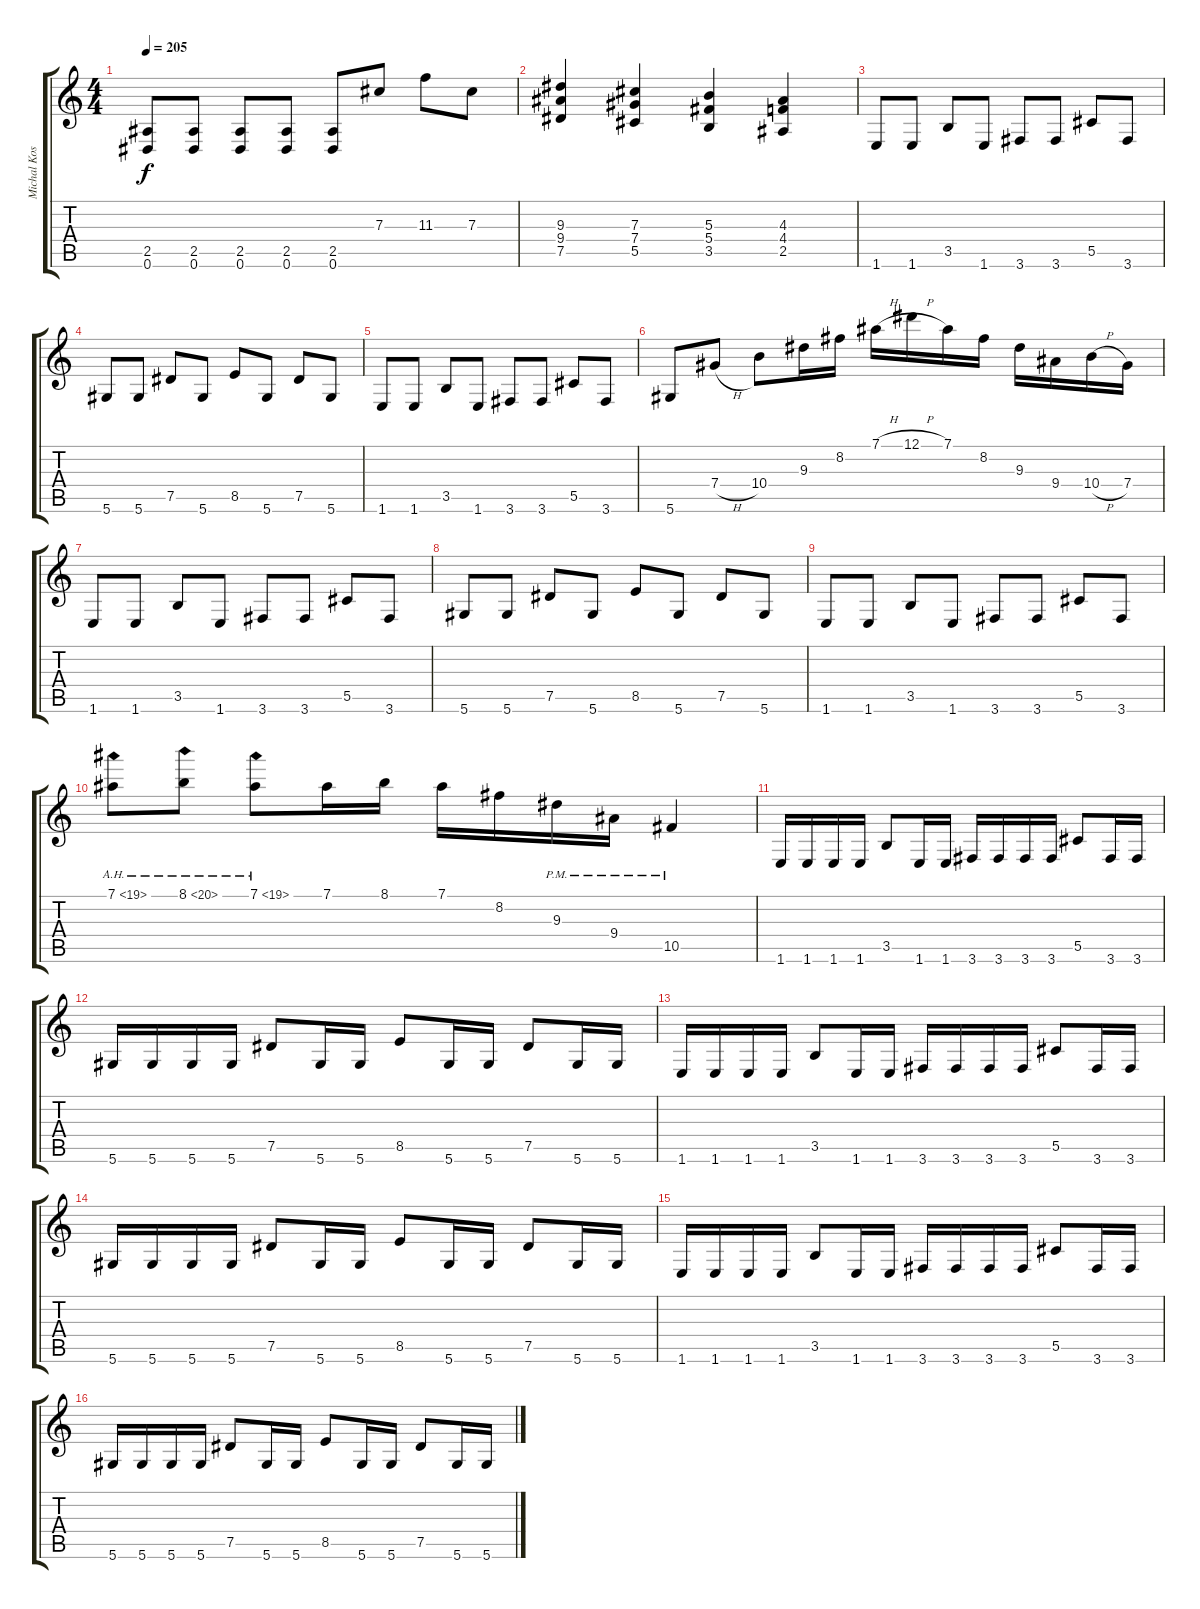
\track ("Michal Kostrzynski" "Michal Kos") {instrument distortionguitar}
\staff {score tabs}
\tuning (Eb4 Bb3 Gb3 Db3 Ab2 Eb2) {hide}
\ts (4 4)
\tempo 205
\clef g2
\ks c
(2.5 0.6).8{dy f} (2.5 0.6).8 (2.5 0.6).8 (2.5 0.6).8 (2.5 0.6).8 7.3.8 11.3.8 7.3.8 |
(9.3 9.4 7.5).4 (7.3 7.4 5.5).4 (5.3 5.4 3.5).4 (4.3 4.4 2.5).4 |
1.6.8 1.6.8 3.5.8 1.6.8 3.6.8 3.6.8 5.5.8 3.6.8 |
5.6.8 5.6.8 7.5.8 5.6.8 8.5.8 5.6.8 7.5.8 5.6.8 |
1.6.8 1.6.8 3.5.8 1.6.8 3.6.8 3.6.8 5.5.8 3.6.8 |
5.6.8 7.4{h}.8 10.4.8 9.3.16 8.2.16 7.1{h}.16 12.1{h}.16 7.1.16 8.2.16 9.3.16 9.4.16 10.4{h}.16 7.4.16 |
1.6.8 1.6.8 3.5.8 1.6.8 3.6.8 3.6.8 5.5.8 3.6.8 |
5.6.8 5.6.8 7.5.8 5.6.8 8.5.8 5.6.8 7.5.8 5.6.8 |
1.6.8 1.6.8 3.5.8 1.6.8 3.6.8 3.6.8 5.5.8 3.6.8 |
7.1{ah 12}.8 8.1{ah 12}.8 7.1{ah 12}.8 7.1.16 8.1.16 7.1.16 8.2.16 9.3{pm}.16 9.4{pm}.16 10.5{pm}.4 |
1.6.16 1.6.16 1.6.16 1.6.16 3.5.8 1.6.16 1.6.16 3.6.16 3.6.16 3.6.16 3.6.16 5.5.8 3.6.16 3.6.16 |
5.6.16 5.6.16 5.6.16 5.6.16 7.5.8 5.6.16 5.6.16 8.5.8 5.6.16 5.6.16 7.5.8 5.6.16 5.6.16 |
1.6.16 1.6.16 1.6.16 1.6.16 3.5.8 1.6.16 1.6.16 3.6.16 3.6.16 3.6.16 3.6.16 5.5.8 3.6.16 3.6.16 |
5.6.16 5.6.16 5.6.16 5.6.16 7.5.8 5.6.16 5.6.16 8.5.8 5.6.16 5.6.16 7.5.8 5.6.16 5.6.16 |
1.6.16 1.6.16 1.6.16 1.6.16 3.5.8 1.6.16 1.6.16 3.6.16 3.6.16 3.6.16 3.6.16 5.5.8 3.6.16 3.6.16 |
5.6.16 5.6.16 5.6.16 5.6.16 7.5.8 5.6.16 5.6.16 8.5.8 5.6.16 5.6.16 7.5.8 5.6.16 5.6.16
